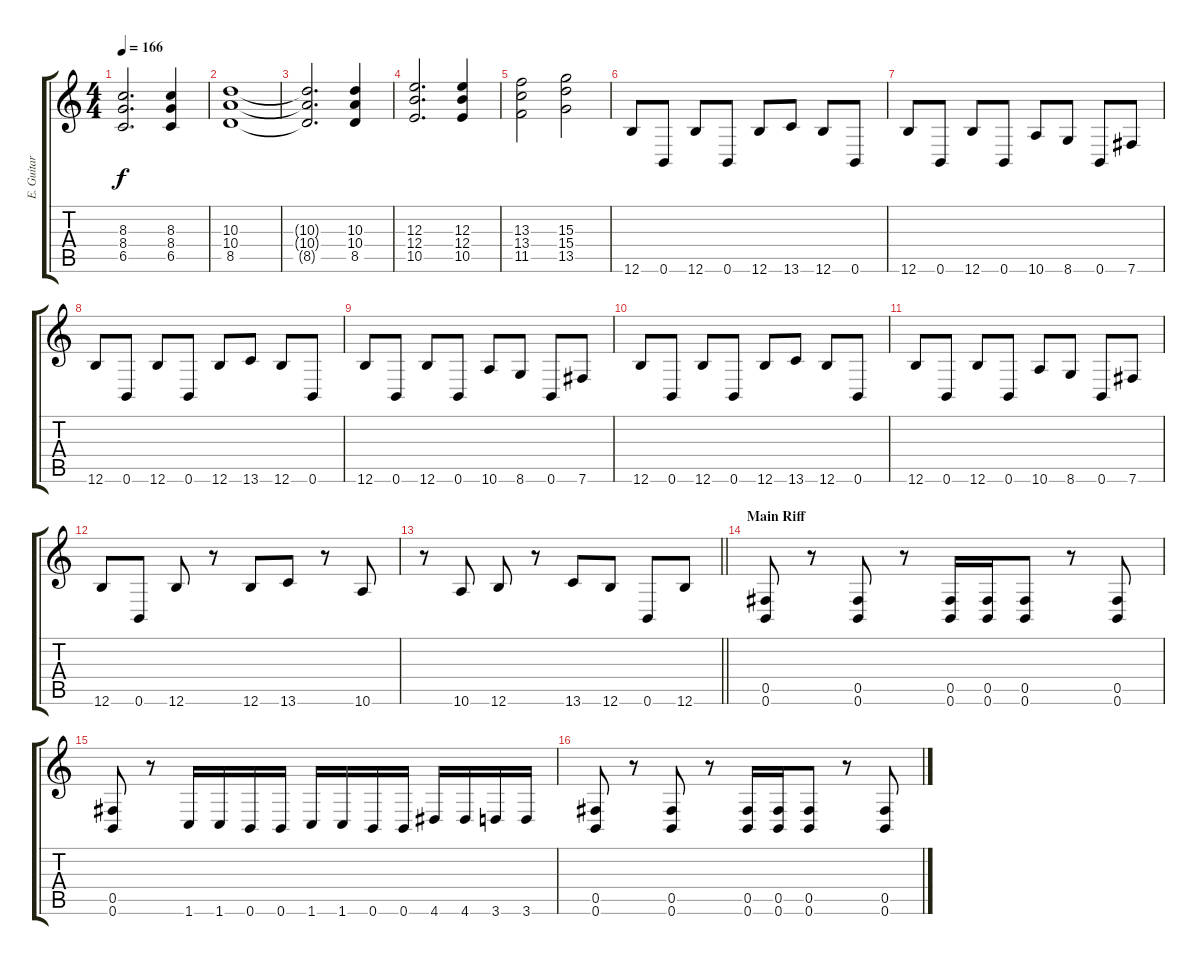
\track ("E. Guitar" "E. Guitar") {instrument distortionguitar}
\staff {score tabs}
\tuning (Db4 Ab3 E3 B2 Gb2 B1) {hide}
\ts (4 4)
\tempo 166
\clef g2
\ks c
(8.3{t} 8.4{t} 6.5{t}).2{d dy f} (8.3 8.4 6.5).4 |
(10.3 10.4 8.5).1 |
(10.3{t} 10.4{t} 8.5{t}).2{d} (10.3 10.4 8.5).4 |
(12.3 12.4 10.5).2{d} (12.3 12.4 10.5).4 |
(13.3 13.4 11.5).2 (15.3 15.4 13.5).2 |
12.6.8 0.6.8 12.6.8 0.6.8 12.6.8 13.6.8 12.6.8 0.6.8 |
12.6.8 0.6.8 12.6.8 0.6.8 10.6.8 8.6.8 0.6.8 7.6.8 |
12.6.8 0.6.8 12.6.8 0.6.8 12.6.8 13.6.8 12.6.8 0.6.8 |
12.6.8 0.6.8 12.6.8 0.6.8 10.6.8 8.6.8 0.6.8 7.6.8 |
12.6.8 0.6.8 12.6.8 0.6.8 12.6.8 13.6.8 12.6.8 0.6.8 |
12.6.8 0.6.8 12.6.8 0.6.8 10.6.8 8.6.8 0.6.8 7.6.8 |
12.6.8 0.6.8 12.6.8 r.8 12.6.8 13.6.8 r.8 10.6.8 |
\barLineRight lightlight
r.8 10.6.8 12.6.8 r.8 13.6.8 12.6.8 0.6.8 12.6.8 |
\section ("" "Main Riff")
(0.5 0.6).8 r.8 (0.5 0.6).8 r.8 (0.5 0.6).16 (0.5 0.6).16 (0.5 0.6).8 r.8 (0.5 0.6).8 |
(0.5 0.6).8 r.8 1.6.16 1.6.16 0.6.16 0.6.16 1.6.16 1.6.16 0.6.16 0.6.16 4.6.16 4.6.16 3.6.16 3.6.16 |
(0.5 0.6).8 r.8 (0.5 0.6).8 r.8 (0.5 0.6).16 (0.5 0.6).16 (0.5 0.6).8 r.8 (0.5 0.6).8
